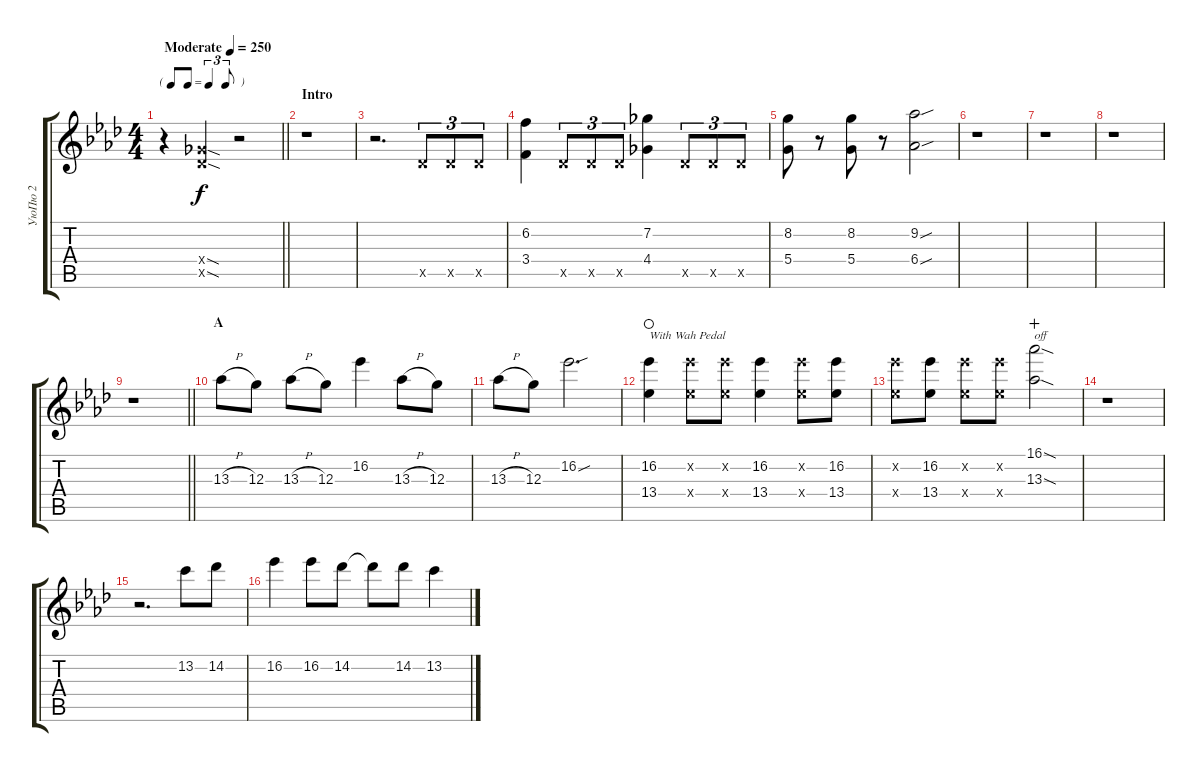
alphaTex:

\track ("УюПю 2" "УюПю 2") {instrument overdrivenguitar}
\staff {score tabs}
\tuning (E4 B3 G3 D3 A2 E2) {hide}
\ts (4 4)
\tf triplet8th
\tempo (250 "Moderate")
\clef g2
\barLineRight lightlight
\ks ab
r.4{dy f instrument overdrivenguitar} (4.4{sod x} 4.5{sod x}).4 r.2 |
\section ("" "Intro")
r.1 |
r.2{d} 4.5{x}.8{tu (3 2)} 4.5{x}.8{tu (3 2)} 4.5{x}.8{tu (3 2)} |
(6.2 3.4).4 4.5{x}.8{tu (3 2)} 4.5{x}.8{tu (3 2)} 4.5{x}.8{tu (3 2)} (7.2 4.4).4 4.5{x}.8{tu (3 2)} 4.5{x}.8{tu (3 2)} 4.5{x}.8{tu (3 2)} |
(8.2 5.4).8 r.8 (8.2 5.4).8 r.8 (9.2{sou} 6.4{sou}).2 |
r.1 |
r.1 |
r.1 |
\barLineRight lightlight
r.1 |
\section ("" "A")
13.3{h}.8 12.3.8 13.3{h}.8 12.3.8 16.2.4 13.3{h}.8 12.3.8 |
13.3{h}.8 12.3.8 16.2{sou}.2{d} |
(16.2 13.4).4{txt "With Wah Pedal" waho} (16.2{x} 13.4{x}).8 (16.2{x} 13.4{x}).8 (16.2 13.4).4 (16.2{x} 13.4{x}).8 (16.2 13.4).8 |
(16.2{x} 13.4{x}).8 (16.2 13.4).8 (16.2{x} 13.4{x}).8 (16.2{x} 13.4{x}).8 (16.1{sod} 13.3{sod}).2{txt "off" wahc} |
r.1 |
r.2{d} 13.2.8 14.2.8 |
16.2.4 16.2.8 14.2.8 14.2{t}.8 14.2.8 13.2.4
